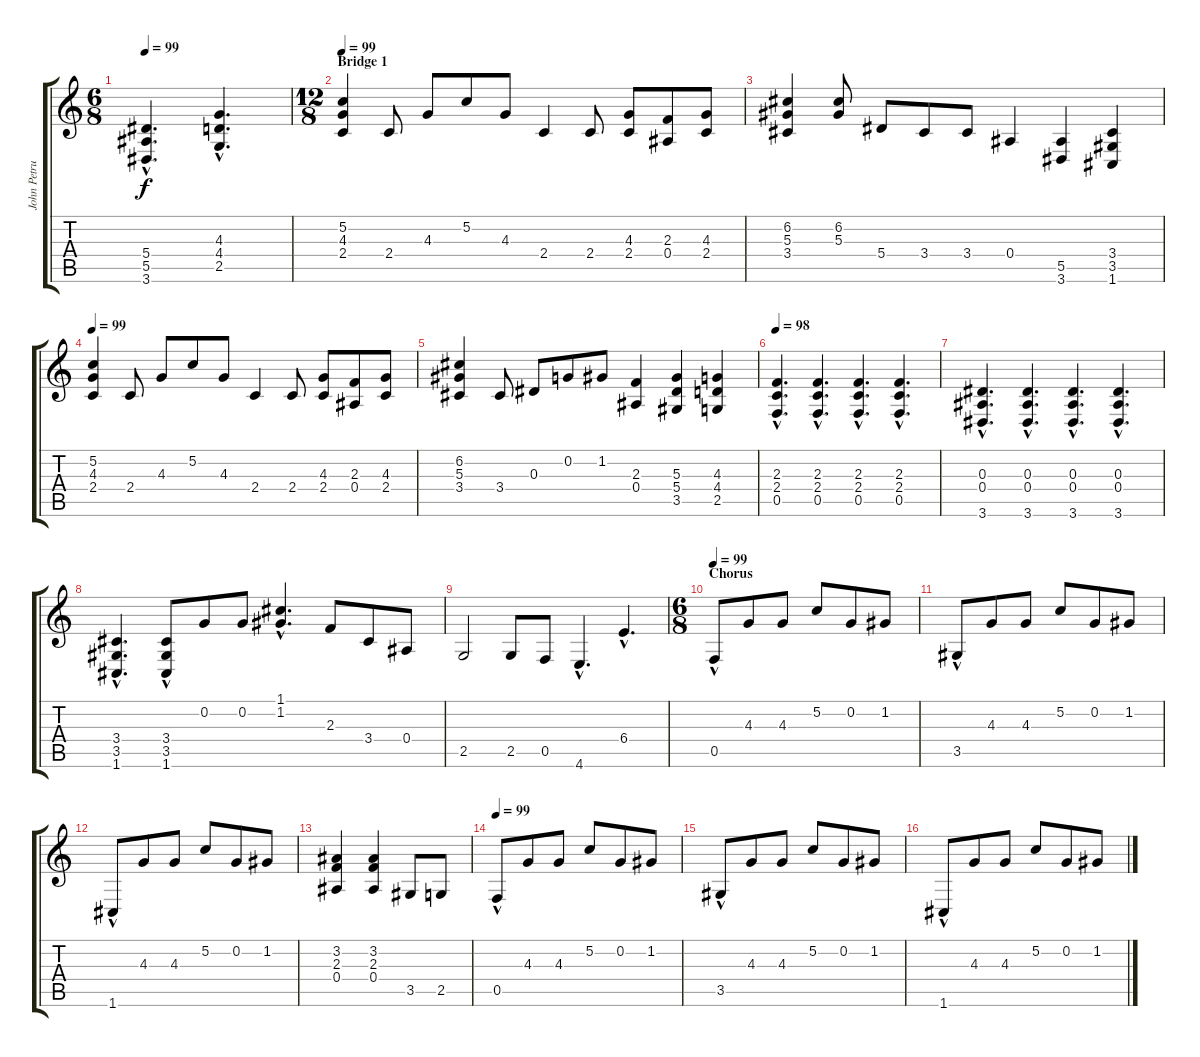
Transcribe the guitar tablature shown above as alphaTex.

\track ("John Petrucci" "John Petru") {instrument distortionguitar}
\staff {score tabs}
\tuning (C4 G3 Eb3 Bb2 F2 C2) {hide}
\ts (6 8)
\tempo 99
\clef g2
\ks c
(5.4{hac} 5.5{hac} 3.6{hac}).4{d dy f} (4.3{hac} 4.4{hac} 2.5{hac}).4{d} |
\ts (12 8)
\section ("" "Bridge 1")
\tempo 99
(5.2 4.3 2.4).4 2.4.8 4.3.8 5.2.8 4.3.8 2.4.4 2.4.8 (4.3 2.4).8 (2.3 0.4).8 (4.3 2.4).8 |
(6.2 5.3 3.4).4 (6.2 5.3).8 5.4.8 3.4.8 3.4.8 0.4.4 (5.5 3.6).4 (3.4 3.5 1.6).4 |
\tempo 99
(5.2 4.3 2.4).4 2.4.8 4.3.8 5.2.8 4.3.8 2.4.4 2.4.8 (4.3 2.4).8 (2.3 0.4).8 (4.3 2.4).8 |
(6.2 5.3 3.4).4 3.4.8 0.3.8 0.2.8 1.2.8 (2.3 0.4).4 (5.3 5.4 3.5).4 (4.3 4.4 2.5).4 |
\tempo 98
(2.3{hac} 2.4{hac} 0.5{hac}).4{d} (2.3{hac} 2.4{hac} 0.5{hac}).4{d} (2.3{hac} 2.4{hac} 0.5{hac}).4{d} (2.3{hac} 2.4{hac} 0.5{hac}).4{d} |
(0.3{hac} 0.4{hac} 3.6{hac}).4{d} (0.3{hac} 0.4{hac} 3.6{hac}).4{d} (0.3{hac} 0.4{hac} 3.6{hac}).4{d} (0.3{hac} 0.4{hac} 3.6{hac}).4{d} |
(3.4{hac} 3.5{hac} 1.6{hac}).4{d} (3.4 3.5 1.6{hac}).8 0.2.8 0.2.8 (1.1{hac} 1.2{hac}).4{d} 2.3.8 3.4.8 0.4.8 |
2.5.2 2.5.8 0.5.8 4.6{hac}.4{d} 6.4{hac}.4{d} |
\ts (6 8)
\section ("" "Chorus")
\tempo 99
0.5{hac}.8 4.3.8 4.3.8 5.2.8 0.2.8 1.2.8 |
3.5{hac}.8 4.3.8 4.3.8 5.2.8 0.2.8 1.2.8 |
1.6{hac}.8 4.3.8 4.3.8 5.2.8 0.2.8 1.2.8 |
(3.2 2.3 0.4).4 (3.2 2.3 0.4).4 3.5.8 2.5.8 |
\tempo 99
0.5{hac}.8 4.3.8 4.3.8 5.2.8 0.2.8 1.2.8 |
3.5{hac}.8 4.3.8 4.3.8 5.2.8 0.2.8 1.2.8 |
1.6{hac}.8 4.3.8 4.3.8 5.2.8 0.2.8 1.2.8
